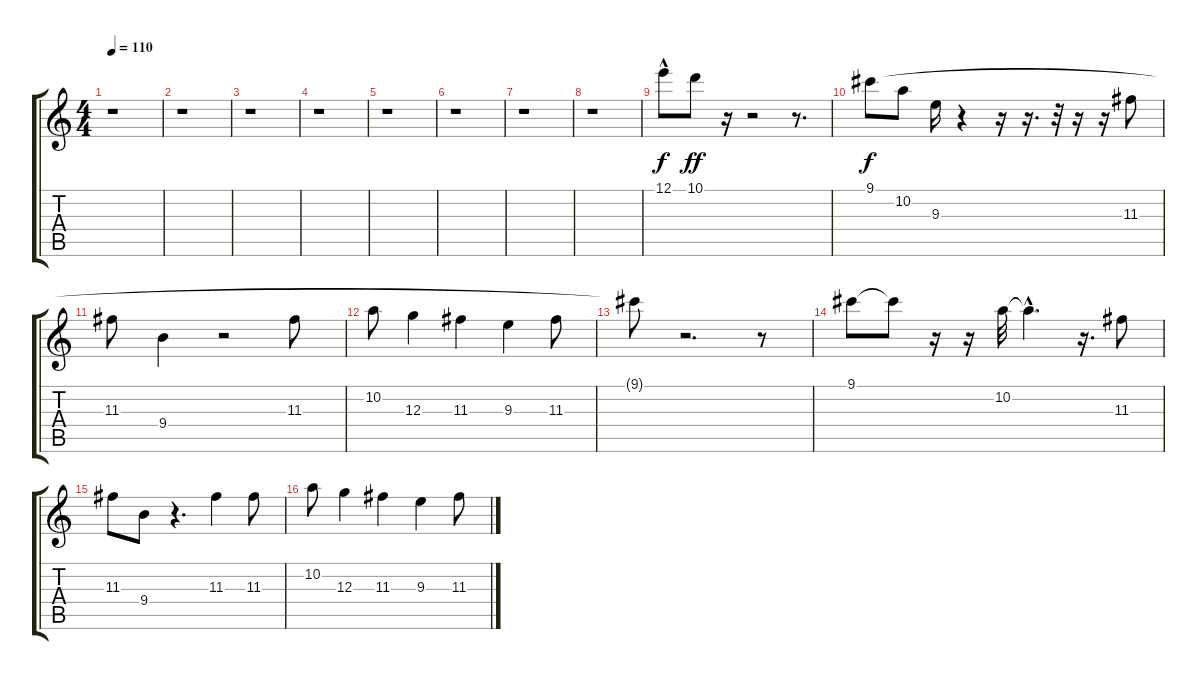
\track "" {instrument overdrivenguitar}
\staff {score tabs}
\tuning (E4 B3 G3 D3 A2 E2) {hide}
\ts (4 4)
\tempo 110
\clef g2
\ks c
r.1{dy f instrument overdrivenguitar} |
r.1 |
r.1 |
r.1 |
r.1 |
r.1 |
r.1 |
r.1 |
12.1{hac}.8 10.1.8{dy ff} r.16 r.2 r.8{d} |
9.1.8{dy f} 10.2.8 9.3.16 r.4 r.16 r.16{d} r.32 r.16 r.16 11.3.8 |
11.3.8 9.4.4 r.2 11.3.8 |
10.2.8 12.3.4 11.3.4 9.3.4 11.3.8 |
9.1{t}.8 r.2{d} r.8 |
9.1.8 9.1{t}.8 r.16 r.16 10.2.32 10.2{hac t}.4{d} r.16{d} 11.3.8 |
11.3.8 9.4.8 r.4{d} 11.3.4 11.3.8 |
10.2.8 12.3.4 11.3.4 9.3.4 11.3.8
